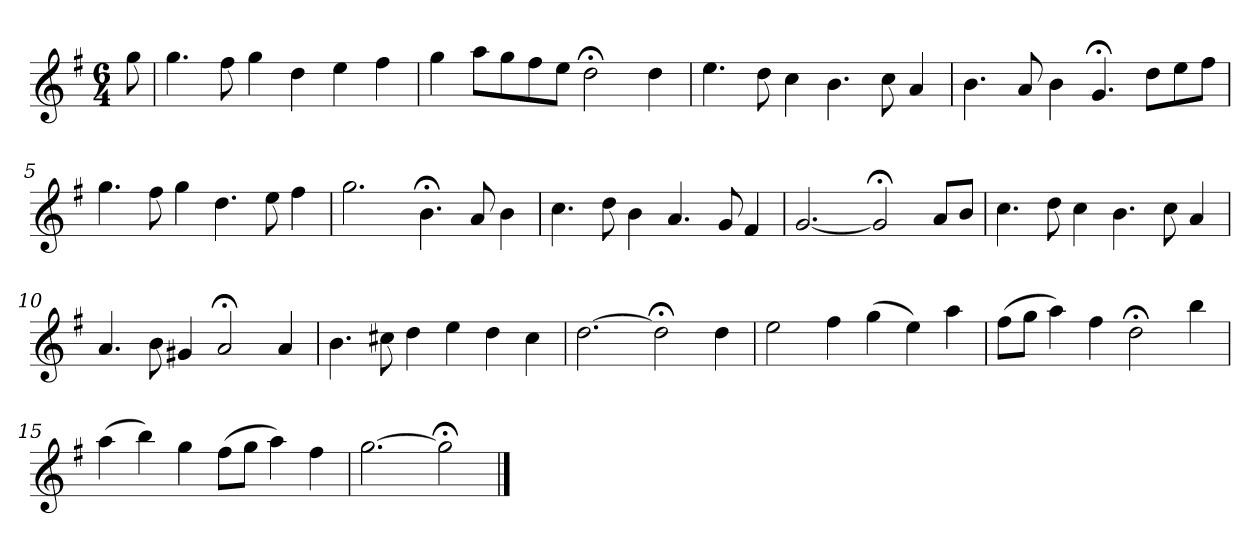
**kern
*part1
*staff1
*k[f#]
*G:
*M6/4
*MM120
=
8gg
=1
4.gg
8ff#
4gg
4dd
4ee
4ff#
=2
4gg
8aaL
8gg
8ff#
8eeJ
2dd;<
4dd
=3
4.ee
8dd
4cc
4.b
8cc
4a
=4
4.b
8a
4b
4.g;<
8ddL
8ee
8ff#J
=5
4.gg
8ff#
4gg
4.dd
8ee
4ff#
=6
2.gg
4.b;<
8a
4b
=7
4.cc
8dd
4b
4.a
8g
4f#
=8
[2.g
2g;<]
8aL
8bJ
=9
4.cc
8dd
4cc
4.b
8cc
4a
=10
4.a
8b
4g#X
2a;<
4a
=11
4.b
8cc#X
4dd
4ee
4dd
4cc#
=12
[2.dd
2dd;<]
4dd
=13
2ee
4ff#
(4gg
4ee)
4aa
=14
(8ff#L
8ggJ
4aa)
4ff#
2dd;<
4bb
=15
(4aa
4bb)
4gg
(8ff#L
8ggJ
4aa)
4ff#
=16
[2.gg
2gg;<]
==
*-
